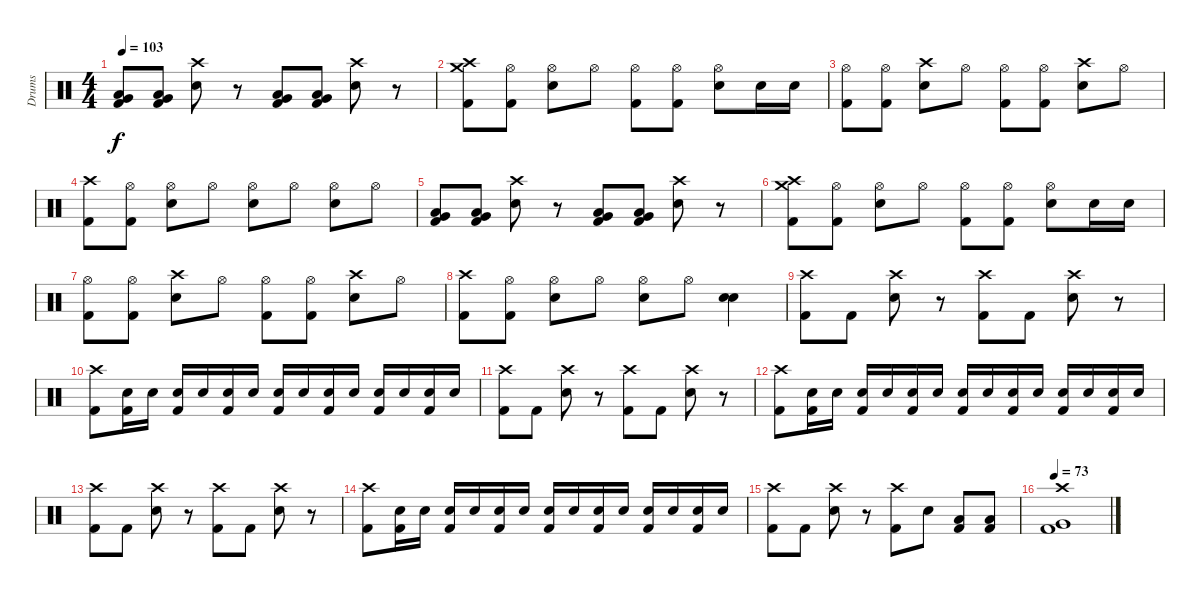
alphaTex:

\track ("Drums" "Drums") {instrument percussion}
\staff {score}
\articulation defaults
\ts (4 4)
\tempo 103
\clef neutral
\ks c
("Low Tom (hit)" "Very Low Tom (hit)" "Kick (hit) 2").8{dy f} ("Low Tom (hit)" "Very Low Tom (hit)" "Kick (hit) 2").8 ("Crash high (hit)" "Snare (hit) 2").8 r.8 ("Low Tom (hit)" "Very Low Tom (hit)" "Kick (hit) 2").8 ("Low Tom (hit)" "Very Low Tom (hit)" "Kick (hit) 2").8 ("Crash high (hit)" "Snare (hit) 2").8 r.8 |
("Crash medium (hit)" "Crash high (hit)" "Kick (hit) 2").8 ("Hi-Hat (open)" "Kick (hit) 2").8 ("Hi-Hat (open)" "Snare (hit) 2").8 "Hi-Hat (open)".8 ("Hi-Hat (open)" "Kick (hit) 2").8 ("Hi-Hat (open)" "Kick (hit) 2").8 ("Hi-Hat (open)" "Snare (hit) 2").8 "Snare (hit) 2".16 "Snare (hit) 2".16 |
("Hi-Hat (open)" "Kick (hit) 2").8 ("Hi-Hat (open)" "Kick (hit) 2").8 ("Crash high (hit)" "Snare (hit) 2").8 "Hi-Hat (open)".8 ("Hi-Hat (open)" "Kick (hit) 2").8 ("Hi-Hat (open)" "Kick (hit) 2").8 ("Crash high (hit)" "Snare (hit) 2").8 "Hi-Hat (open)".8 |
("Crash high (hit)" "Kick (hit) 2").8 ("Hi-Hat (open)" "Kick (hit) 2").8 ("Hi-Hat (open)" "Snare (hit) 2").8 "Hi-Hat (open)".8 ("Hi-Hat (open)" "Snare (hit) 2").8 "Hi-Hat (open)".8 ("Hi-Hat (open)" "Snare (hit) 2").8 "Hi-Hat (open)".8 |
("Low Tom (hit)" "Very Low Tom (hit)" "Kick (hit) 2").8 ("Low Tom (hit)" "Very Low Tom (hit)" "Kick (hit) 2").8 ("Crash high (hit)" "Snare (hit) 2").8 r.8 ("Low Tom (hit)" "Very Low Tom (hit)" "Kick (hit) 2").8 ("Low Tom (hit)" "Very Low Tom (hit)" "Kick (hit) 2").8 ("Crash high (hit)" "Snare (hit) 2").8 r.8 |
("Crash medium (hit)" "Crash high (hit)" "Kick (hit) 2").8 ("Hi-Hat (open)" "Kick (hit) 2").8 ("Hi-Hat (open)" "Snare (hit) 2").8 "Hi-Hat (open)".8 ("Hi-Hat (open)" "Kick (hit) 2").8 ("Hi-Hat (open)" "Kick (hit) 2").8 ("Hi-Hat (open)" "Snare (hit) 2").8 "Snare (hit) 2".16 "Snare (hit) 2".16 |
("Hi-Hat (open)" "Kick (hit) 2").8 ("Hi-Hat (open)" "Kick (hit) 2").8 ("Crash high (hit)" "Snare (hit) 2").8 "Hi-Hat (open)".8 ("Hi-Hat (open)" "Kick (hit) 2").8 ("Hi-Hat (open)" "Kick (hit) 2").8 ("Crash high (hit)" "Snare (hit) 2").8 "Hi-Hat (open)".8 |
("Crash high (hit)" "Kick (hit) 2").8 ("Hi-Hat (open)" "Kick (hit) 2").8 ("Hi-Hat (open)" "Snare (hit) 2").8 "Hi-Hat (open)".8 ("Hi-Hat (open)" "Snare (hit) 2").8 "Hi-Hat (open)".8 ("Snare (hit) 2" "Snare (hit) 2").4 |
("Crash high (hit)" "Kick (hit) 2").8 "Kick (hit) 2".8 ("Crash high (hit)" "Snare (hit) 2").8 r.8 ("Crash high (hit)" "Kick (hit) 2").8 "Kick (hit) 2".8 ("Crash high (hit)" "Snare (hit) 2").8 r.8 |
("Crash high (hit)" "Kick (hit) 2").8 ("Snare (hit) 2" "Kick (hit) 2").16 "Snare (hit) 2".16 ("Snare (hit) 2" "Kick (hit) 2").16 "Snare (hit) 2".16 ("Snare (hit) 2" "Kick (hit) 2").16 "Snare (hit) 2".16 ("Snare (hit) 2" "Kick (hit) 2").16 "Snare (hit) 2".16 ("Snare (hit) 2" "Kick (hit) 2").16 "Snare (hit) 2".16 ("Snare (hit) 2" "Kick (hit) 2").16 "Snare (hit) 2".16 ("Snare (hit) 2" "Kick (hit) 2").16 "Snare (hit) 2".16 |
("Crash high (hit)" "Kick (hit) 2").8 "Kick (hit) 2".8 ("Crash high (hit)" "Snare (hit) 2").8 r.8 ("Crash high (hit)" "Kick (hit) 2").8 "Kick (hit) 2".8 ("Crash high (hit)" "Snare (hit) 2").8 r.8 |
("Crash high (hit)" "Kick (hit) 2").8 ("Snare (hit) 2" "Kick (hit) 2").16 "Snare (hit) 2".16 ("Snare (hit) 2" "Kick (hit) 2").16 "Snare (hit) 2".16 ("Snare (hit) 2" "Kick (hit) 2").16 "Snare (hit) 2".16 ("Snare (hit) 2" "Kick (hit) 2").16 "Snare (hit) 2".16 ("Snare (hit) 2" "Kick (hit) 2").16 "Snare (hit) 2".16 ("Snare (hit) 2" "Kick (hit) 2").16 "Snare (hit) 2".16 ("Snare (hit) 2" "Kick (hit) 2").16 "Snare (hit) 2".16 |
("Crash high (hit)" "Kick (hit) 2").8 "Kick (hit) 2".8 ("Crash high (hit)" "Snare (hit) 2").8 r.8 ("Crash high (hit)" "Kick (hit) 2").8 "Kick (hit) 2".8 ("Crash high (hit)" "Snare (hit) 2").8 r.8 |
("Crash high (hit)" "Kick (hit) 2").8 ("Snare (hit) 2" "Kick (hit) 2").16 "Snare (hit) 2".16 ("Snare (hit) 2" "Kick (hit) 2").16 "Snare (hit) 2".16 ("Snare (hit) 2" "Kick (hit) 2").16 "Snare (hit) 2".16 ("Snare (hit) 2" "Kick (hit) 2").16 "Snare (hit) 2".16 ("Snare (hit) 2" "Kick (hit) 2").16 "Snare (hit) 2".16 ("Snare (hit) 2" "Kick (hit) 2").16 "Snare (hit) 2".16 ("Snare (hit) 2" "Kick (hit) 2").16 "Snare (hit) 2".16 |
("Crash high (hit)" "Kick (hit) 2").8 "Kick (hit) 2".8 ("Crash high (hit)" "Snare (hit) 2").8 r.8 ("Crash high (hit)" "Kick (hit) 2").8 "Snare (hit) 2".8 ("Low Tom (hit)" "Kick (hit) 2").8 ("Low Tom (hit)" "Kick (hit) 2").8 |
\tempo 73
("Crash high (hit)" "Very Low Tom (hit)" "Kick (hit) 2").1
